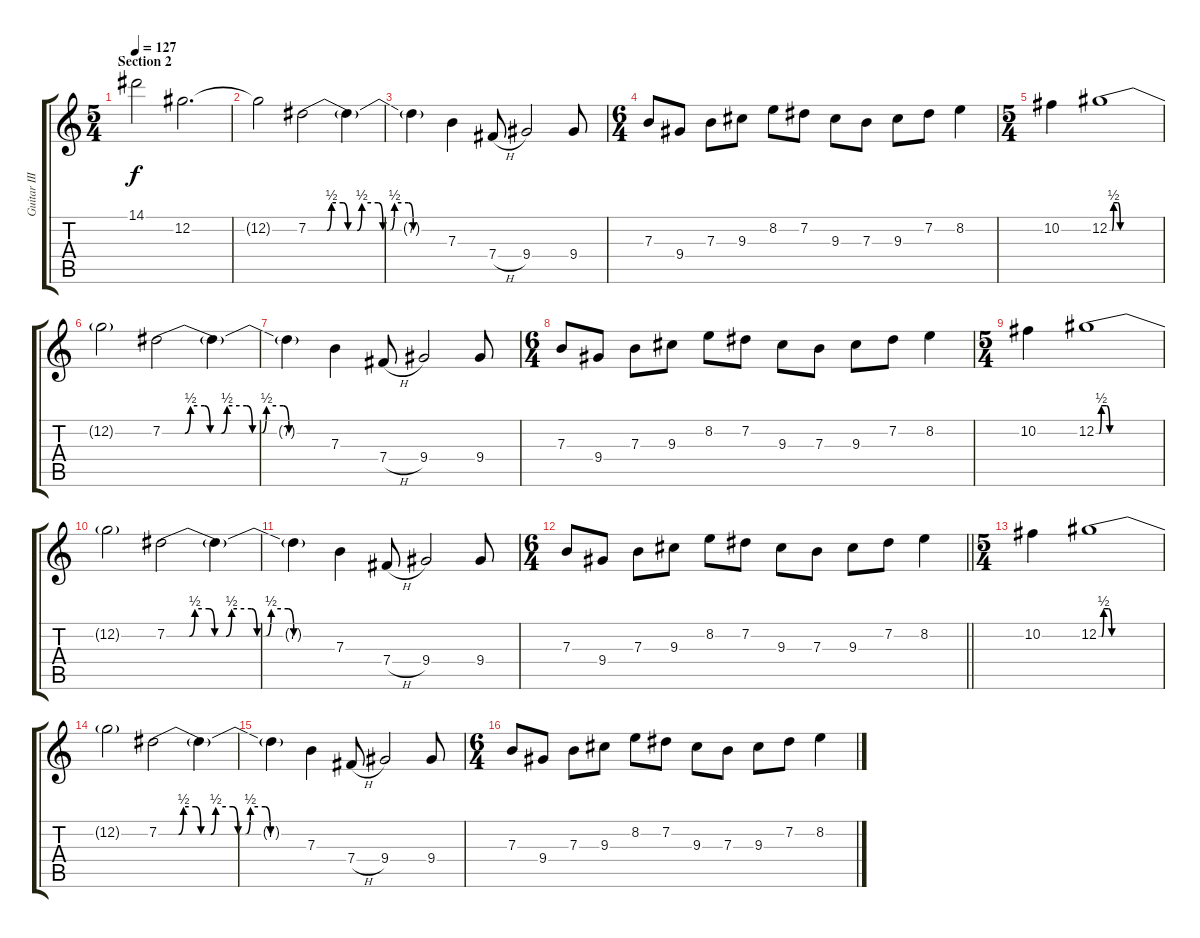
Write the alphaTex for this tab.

\track ("Guitar III Delay 2" "Guitar III") {instrument distortionguitar}
\staff {score tabs}
\tuning (Db4 Ab3 E3 B2 Gb2 Db2) {hide}
\ts (5 4)
\section ("" "Section 2")
\tempo 127
\clef g2
\ks c
14.1{t}.2{dy f} 12.2.2{d} |
12.2{t}.2 7.2{be (custom 0 0 8 0 10 2 15 2 17 0 21 0 23 2 30 2 32 0 35 0 37 2 43 2 45 0 60 0)}.2 7.2{t}.4 |
7.2{t}.4 7.3.4 7.4{h}.8 9.4.2 9.4.8 |
\ts (6 4)
7.3.8 9.4.8 7.3.8 9.3.8 8.2.8 7.2.8 9.3.8 7.3.8 9.3.8 7.2.8 8.2.4 |
\ts (5 4)
10.2.4 12.2{be (custom 0 0 3 0 5 2 10 2 13 0 60 0)}.1 |
12.2{t}.2 7.2{be (custom 0 0 8 0 10 2 15 2 17 0 21 0 23 2 30 2 32 0 35 0 37 2 43 2 45 0 60 0)}.2 7.2{t}.4 |
7.2{t}.4 7.3.4 7.4{h}.8 9.4.2 9.4.8 |
\ts (6 4)
7.3.8 9.4.8 7.3.8 9.3.8 8.2.8 7.2.8 9.3.8 7.3.8 9.3.8 7.2.8 8.2.4 |
\ts (5 4)
10.2.4 12.2{be (custom 0 0 3 0 5 2 10 2 13 0 60 0)}.1 |
12.2{t}.2 7.2{be (custom 0 0 8 0 10 2 15 2 17 0 21 0 23 2 30 2 32 0 35 0 37 2 43 2 45 0 60 0)}.2 7.2{t}.4 |
7.2{t}.4 7.3.4 7.4{h}.8 9.4.2 9.4.8 |
\ts (6 4)
\barLineRight lightlight
7.3.8 9.4.8 7.3.8 9.3.8 8.2.8 7.2.8 9.3.8 7.3.8 9.3.8 7.2.8 8.2.4 |
\ts (5 4)
10.2.4 12.2{be (custom 0 0 3 0 5 2 10 2 13 0 60 0)}.1 |
12.2{t}.2 7.2{be (custom 0 0 8 0 10 2 15 2 17 0 21 0 23 2 30 2 32 0 35 0 37 2 43 2 45 0 60 0)}.2 7.2{t}.4 |
7.2{t}.4 7.3.4 7.4{h}.8 9.4.2 9.4.8 |
\ts (6 4)
7.3.8 9.4.8 7.3.8 9.3.8 8.2.8 7.2.8 9.3.8 7.3.8 9.3.8 7.2.8 8.2.4
